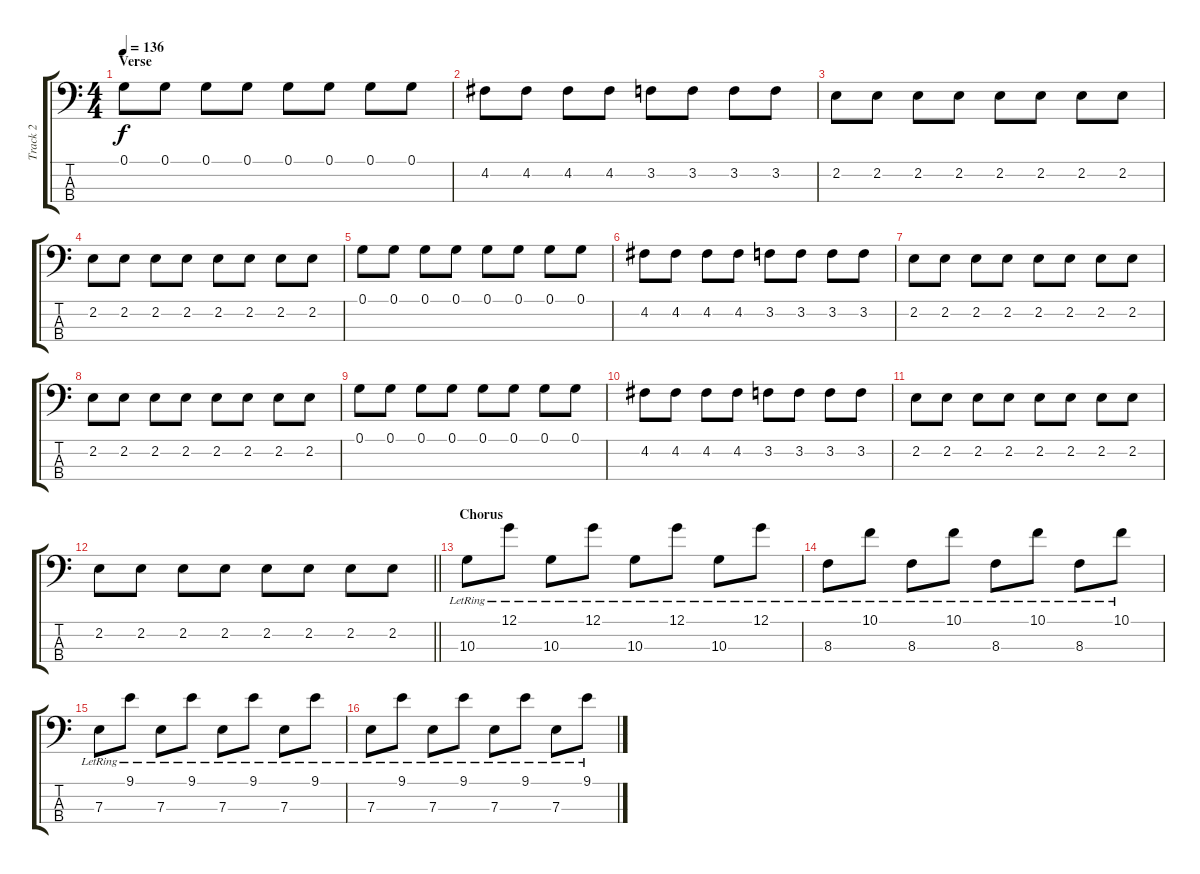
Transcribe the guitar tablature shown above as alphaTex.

\track ("Track 2" "Track 2") {instrument electricbassfinger}
\staff {score tabs}
\tuning (G2 D2 A1 E1) {hide}
\ts (4 4)
\section ("" "Verse")
\tempo 136
\clef f4
\ks c
0.1.8{dy f} 0.1.8 0.1.8 0.1.8 0.1.8 0.1.8 0.1.8 0.1.8 |
4.2.8 4.2.8 4.2.8 4.2.8 3.2.8 3.2.8 3.2.8 3.2.8 |
2.2.8 2.2.8 2.2.8 2.2.8 2.2.8 2.2.8 2.2.8 2.2.8 |
2.2.8 2.2.8 2.2.8 2.2.8 2.2.8 2.2.8 2.2.8 2.2.8 |
0.1.8 0.1.8 0.1.8 0.1.8 0.1.8 0.1.8 0.1.8 0.1.8 |
4.2.8 4.2.8 4.2.8 4.2.8 3.2.8 3.2.8 3.2.8 3.2.8 |
2.2.8 2.2.8 2.2.8 2.2.8 2.2.8 2.2.8 2.2.8 2.2.8 |
2.2.8 2.2.8 2.2.8 2.2.8 2.2.8 2.2.8 2.2.8 2.2.8 |
0.1.8 0.1.8 0.1.8 0.1.8 0.1.8 0.1.8 0.1.8 0.1.8 |
4.2.8 4.2.8 4.2.8 4.2.8 3.2.8 3.2.8 3.2.8 3.2.8 |
2.2.8 2.2.8 2.2.8 2.2.8 2.2.8 2.2.8 2.2.8 2.2.8 |
\barLineRight lightlight
2.2.8 2.2.8 2.2.8 2.2.8 2.2.8 2.2.8 2.2.8 2.2.8 |
\section ("" "Chorus")
10.3{lr}.8 12.1{lr}.8 10.3{lr}.8 12.1{lr}.8 10.3{lr}.8 12.1{lr}.8 10.3{lr}.8 12.1{lr}.8 |
8.3{lr}.8 10.1{lr}.8 8.3{lr}.8 10.1{lr}.8 8.3{lr}.8 10.1{lr}.8 8.3{lr}.8 10.1{lr}.8 |
7.3{lr}.8 9.1{lr}.8 7.3{lr}.8 9.1{lr}.8 7.3{lr}.8 9.1{lr}.8 7.3{lr}.8 9.1{lr}.8 |
7.3{lr}.8 9.1{lr}.8 7.3{lr}.8 9.1{lr}.8 7.3{lr}.8 9.1{lr}.8 7.3{lr}.8 9.1{lr}.8
